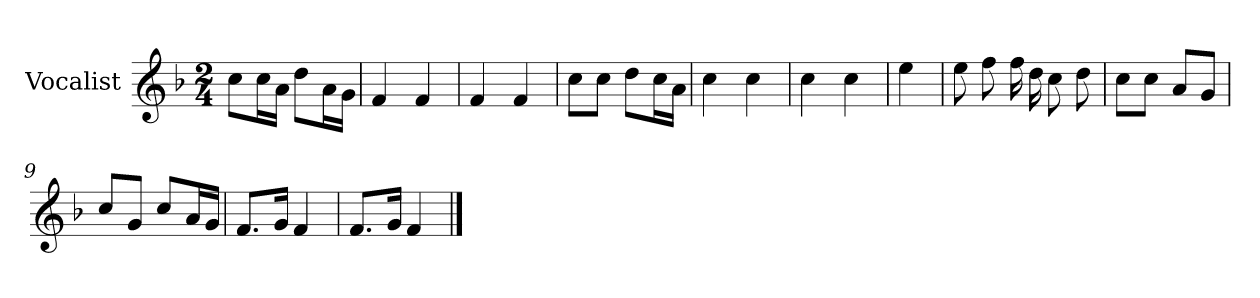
**kern
*part1
*staff1
*I"Vocalist
*k[b-]
*F:
*M2/4
=
8ccL
16ccL
16aJJ
8ddL
16aL
16gJJ
=1
4f
4f
=2
4f
4f
=3
8ccL
8ccJ
8ddL
16ccL
16aJJ
=4
4cc
4cc
=5
4cc
4cc
=6
4ee
=7
8ee
8ff
16ff
16dd
8cc
8dd
=8
8ccL
8ccJ
8aL
8gJ
=9
8ccL
8gJ
8ccL
16aL
16gJJ
=10
8.fL
16gJk
4f
=11
8.fL
16gJk
4f
==
*-
